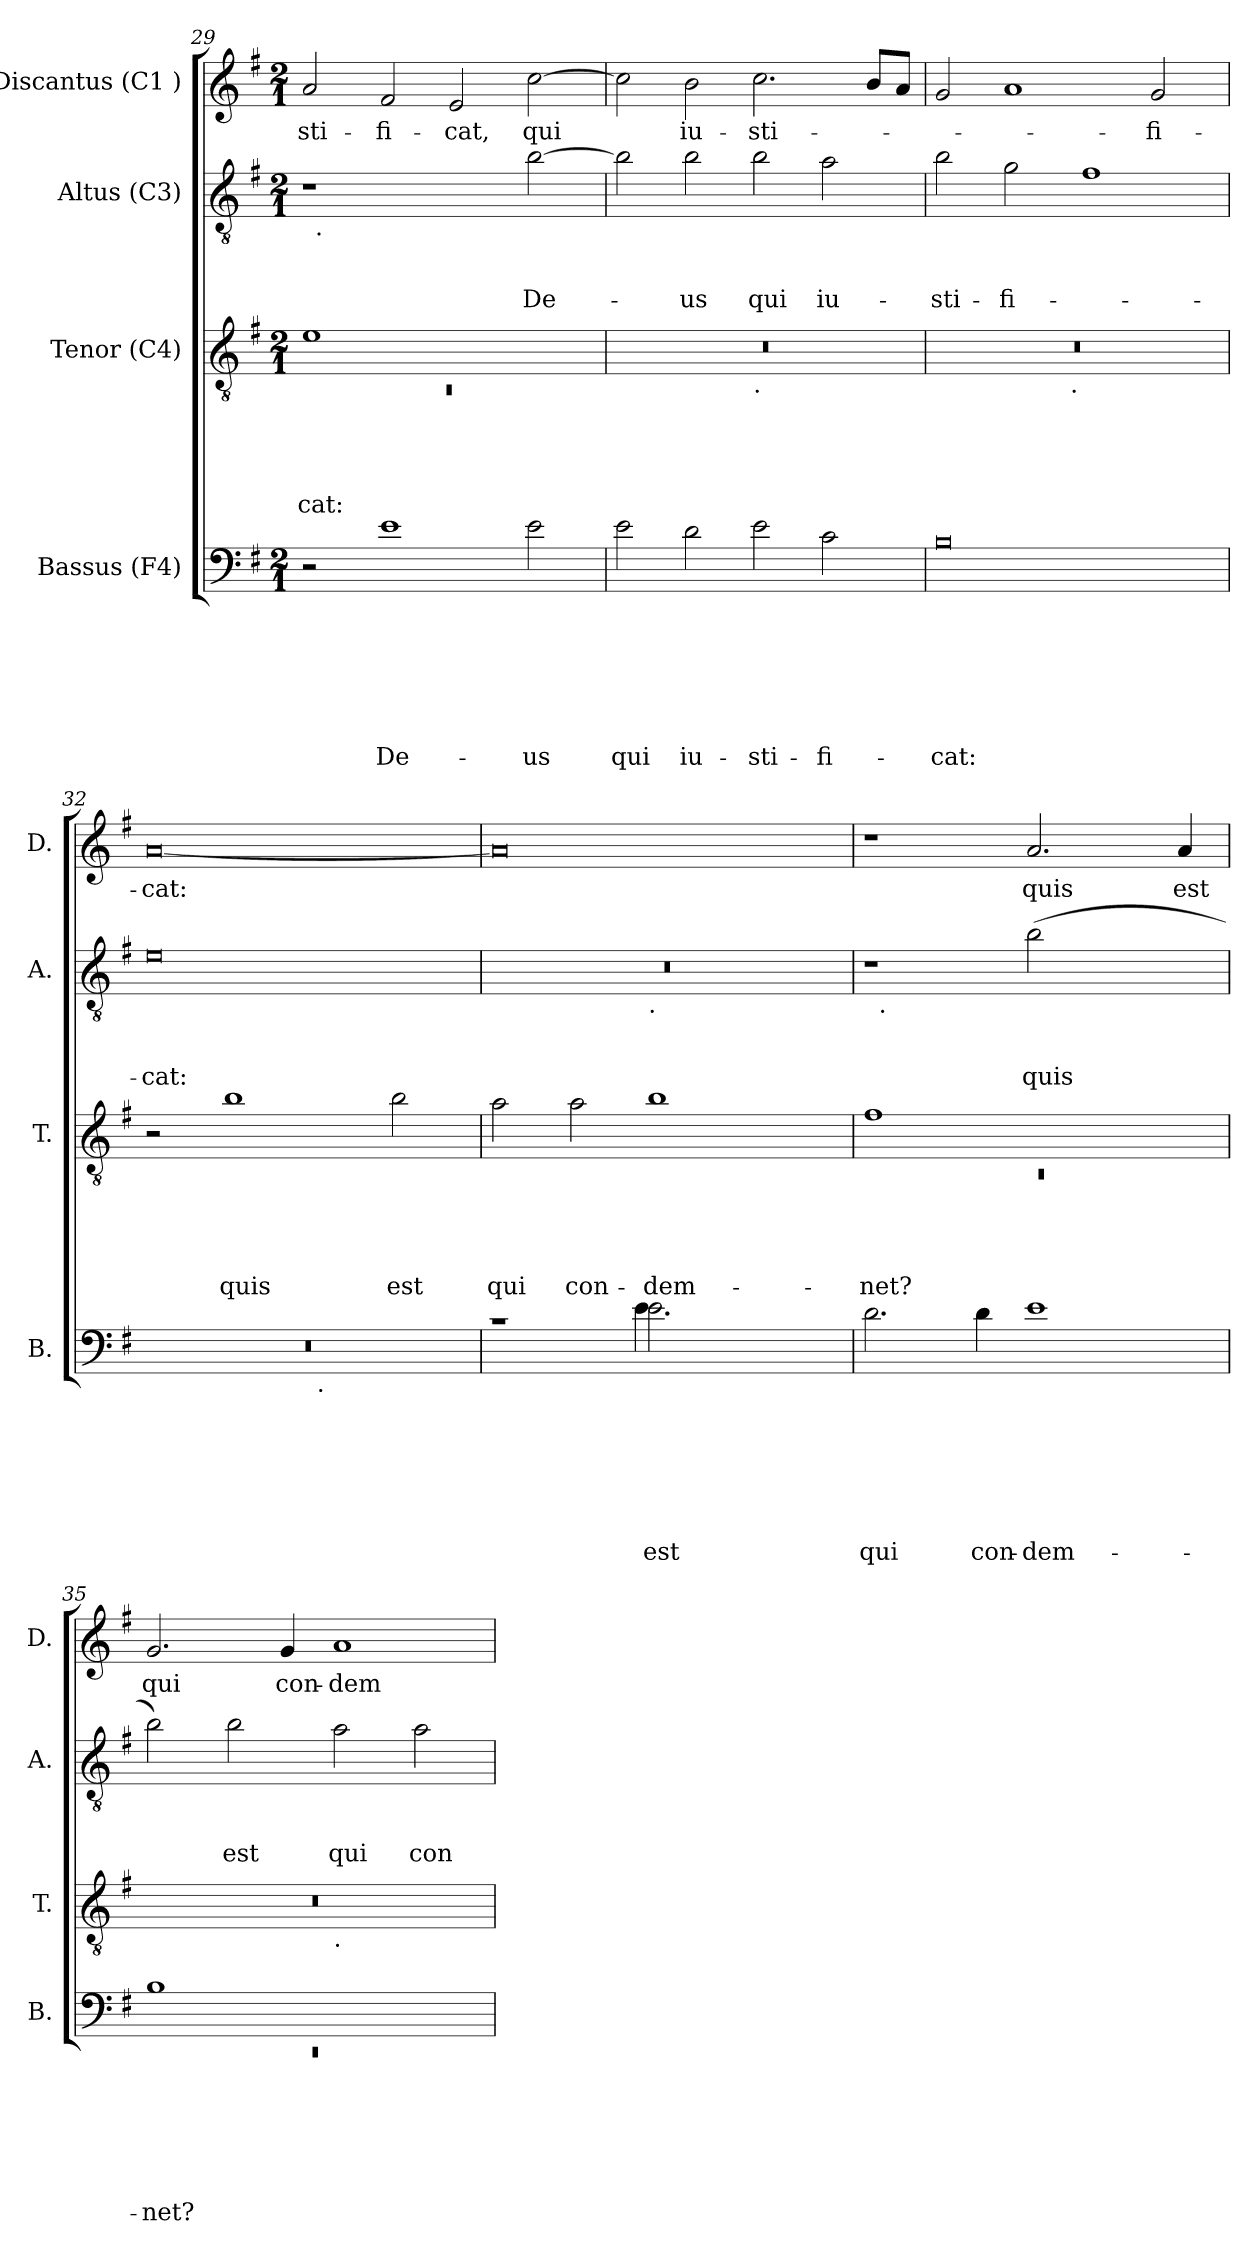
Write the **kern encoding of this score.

**kern	**text	**text	**text	**text	**text	**text	**text	**kern	**text	**text	**text	**text	**text	**kern	**text	**text	**text	**kern	**text
*part4	*part4	*part4	*part4	*part4	*part4	*part4	*part4	*part3	*part3	*part3	*part3	*part3	*part3	*part2	*part2	*part2	*part2	*part1	*part1
*staff4	*staff4	*staff4	*staff4	*staff4	*staff4	*staff4	*staff4	*staff3	*staff3	*staff3	*staff3	*staff3	*staff3	*staff2	*staff2	*staff2	*staff2	*staff1	*staff1
*I"Bassus (F4)	*	*	*	*	*	*	*	*I"Tenor (C4)	*	*	*	*	*	*I"Altus (C3)	*	*	*	*I"Discantus (C1 )	*
*I'B.	*	*	*	*	*	*	*	*I'T.	*	*	*	*	*	*I'A.	*	*	*	*I'D.	*
*clefF4	*	*	*	*	*	*	*	*clefGv2	*	*	*	*	*	*clefGv2	*	*	*	*clefG2	*
*k[f#]	*	*	*	*	*	*	*	*k[f#]	*	*	*	*	*	*k[f#]	*	*	*	*k[f#]	*
*G:	*	*	*	*	*	*	*	*G:	*	*	*	*	*	*G:	*	*	*	*G:	*
*M2/1	*	*	*	*	*	*	*	*M2/1	*	*	*	*	*	*M2/1	*	*	*	*M2/1	*
=29	=29	=29	=29	=29	=29	=29	=29	=29	=29	=29	=29	=29	=29	=29	=29	=29	=29	=29	=29
*	*	*	*	*	*	*	*	*^	*	*	*	*	*	*	*	*	*	*	*
!	!	!	!	!	!	!	!	!	!LO:N:vis=1	!	!	!	!	!LO:LY:b	!	!	!	!	!	!LO:LY:b
*	*	*	*	*	*	*	*	*	*	*	*	*	*	*	*^	*	*	*	*	*
2r	.	.	.	.	.	.	.	1e	0rC	.	.	.	.	-cat:	1r	32ryy	.	.	.	2a/	-sti-
!	!	!	!	!	!	!	!	!	!	!	!	!	!	!	!	!LO:TX:b:t=.	!	!	!	!	!
.	.	.	.	.	.	.	.	.	.	.	.	.	.	.	.	1ryy	.	.	.	.	.
!	!	!	!	!	!	!	!LO:LY:b	!	!	!	!	!	!	!	!	!	!	!	!	!	!LO:LY:b
1e	.	.	.	.	.	.	De-	.	.	.	.	.	.	.	.	.	.	.	.	2f#/	-fi-
!	!	!	!	!	!	!	!	!	!	!	!	!	!	!	!	!	!	!	!	!	!LO:LY:b
.	.	.	.	.	.	.	.	1ryy	.	.	.	.	.	.	2ryy	.	.	.	.	2e/	-cat,
.	.	.	.	.	.	.	.	.	.	.	.	.	.	.	.	2ryy	.	.	.	.	.
!	!	!	!	!	!	!	!LO:LY:b	!	!	!	!	!	!	!	!	!	!	!	!LO:LY:b	!	!LO:LY:b
2e\	.	.	.	.	.	.	-us	.	.	.	.	.	.	.	[>2b\	.	.	.	De-	[>2cc\	qui
.	.	.	.	.	.	.	.	.	.	.	.	.	.	.	.	4...ryy	.	.	.	.	.
=30	=30	=30	=30	=30	=30	=30	=30	=30	=30	=30	=30	=30	=30	=30	=30	=30	=30	=30	=30	=30	=30
!	!	!	!	!	!	!	!LO:LY:b	!	!	!	!	!	!	!	!	!	!	!	!	!	!
*	*	*	*	*	*	*	*	*	*	*	*	*	*	*	*v	*v	*	*	*	*	*
2e\	.	.	.	.	.	.	qui	0r	1ryy	.	.	.	.	.	2b\]	.	.	.	2cc\]	.
!	!	!	!	!	!	!	!LO:LY:b	!	!	!	!	!	!	!	!	!	!	!LO:LY:b	!	!LO:LY:b
2d\	.	.	.	.	.	.	iu-	.	.	.	.	.	.	.	2b\	.	.	-us	2b\	iu-
!	!	!	!	!	!	!	!	!	!LO:TX:b:t=.	!	!	!	!	!	!	!	!	!	!	!
!	!	!	!	!	!	!	!LO:LY:b	!	!	!	!	!	!	!	!	!	!	!LO:LY:b	!	!LO:LY:b
2e\	.	.	.	.	.	.	-sti-	.	1ryy	.	.	.	.	.	2b\	.	.	qui	2.cc\	-sti-
!	!	!	!	!	!	!	!LO:LY:b	!	!	!	!	!	!	!	!	!	!	!LO:LY:b	!	!
2c\	.	.	.	.	.	.	-fi-	.	.	.	.	.	.	.	2a\	.	.	iu-	.	.
.	.	.	.	.	.	.	.	.	.	.	.	.	.	.	.	.	.	.	8b/L	.
.	.	.	.	.	.	.	.	.	.	.	.	.	.	.	.	.	.	.	8a/J	.
=31	=31	=31	=31	=31	=31	=31	=31	=31	=31	=31	=31	=31	=31	=31	=31	=31	=31	=31	=31	=31
!	!	!	!	!	!	!	!LO:LY:b	!	!	!	!	!	!	!	!	!	!	!LO:LY:b	!	!
0B	.	.	.	.	.	.	-cat:	0r	2ryy	.	.	.	.	.	2b\	.	.	-sti-	2g/	.
!	!	!	!	!	!	!	!	!	!	!	!	!	!	!	!	!	!	!LO:LY:b	!	!
.	.	.	.	.	.	.	.	.	4...ryy	.	.	.	.	.	2g\	.	.	-fi-	1a	.
!	!	!	!	!	!	!	!	!	!LO:TX:b:t=.	!	!	!	!	!	!	!	!	!	!	!
.	.	.	.	.	.	.	.	.	1ryy	.	.	.	.	.	.	.	.	.	.	.
.	.	.	.	.	.	.	.	.	.	.	.	.	.	.	1f#	.	.	.	.	.
!	!	!	!	!	!	!	!	!	!	!	!	!	!	!	!	!	!	!	!	!LO:LY:b
.	.	.	.	.	.	.	.	.	.	.	.	.	.	.	.	.	.	.	2g/	-fi-
.	.	.	.	.	.	.	.	.	32ryy	.	.	.	.	.	.	.	.	.	.	.
!!LO:LB:g=z
=32	=32	=32	=32	=32	=32	=32	=32	=32	=32	=32	=32	=32	=32	=32	=32	=32	=32	=32	=32	=32
!	!	!	!	!	!	!	!	!	!	!	!	!	!	!	!	!	!	!LO:LY:b	!	!LO:LY:b
*^	*	*	*	*	*	*	*	*v	*v	*	*	*	*	*	*	*	*	*	*	*
0r	1ryy	.	.	.	.	.	.	.	2r	.	.	.	.	.	0e	.	.	-cat:	[<0a	-cat:
!	!	!	!	!	!	!	!	!	!	!	!	!	!	!LO:LY:b	!	!	!	!	!	!
.	.	.	.	.	.	.	.	.	1b	.	.	.	.	quis	.	.	.	.	.	.
.	32ryy	.	.	.	.	.	.	.	.	.	.	.	.	.	.	.	.	.	.	.
!	!LO:TX:b:t=.	!	!	!	!	!	!	!	!	!	!	!	!	!	!	!	!	!	!	!
.	2ryy	.	.	.	.	.	.	.	.	.	.	.	.	.	.	.	.	.	.	.
!	!	!	!	!	!	!	!	!	!	!	!	!	!	!LO:LY:b	!	!	!	!	!	!
.	.	.	.	.	.	.	.	.	2b\	.	.	.	.	est	.	.	.	.	.	.
.	4...ryy	.	.	.	.	.	.	.	.	.	.	.	.	.	.	.	.	.	.	.
=33	=33	=33	=33	=33	=33	=33	=33	=33	=33	=33	=33	=33	=33	=33	=33	=33	=33	=33	=33	=33
!	!	!	!	!	!	!	!	!	!	!	!	!	!	!LO:LY:b	!	!	!	!	!	!
*	*	*	*	*	*	*	*	*	*	*	*	*	*	*	*^	*	*	*	*	*
1rc	1ryy	.	.	.	.	.	.	.	2a\	.	.	.	.	qui	0r	1ryy	.	.	.	0a]	.
!	!	!	!	!	!	!	!	!	!	!	!	!	!	!LO:LY:b	!	!	!	!	!	!	!
.	.	.	.	.	.	.	.	.	2a\	.	.	.	.	con-	.	.	.	.	.	.	.
!	!	!	!	!	!	!	!	!	!	!	!	!	!	!	!	!LO:TX:b:t=.	!	!	!	!	!
!	!	!	!	!	!	!	!	!LO:LY:b	!	!	!	!	!	!	!	!	!	!	!	!	!
!	!	!	!	!	!	!	!	!LO:LY:b	!	!	!	!	!	!LO:LY:b	!	!	!	!	!	!	!
2.e\	4e\	.	.	.	.	.	.	est	1b	.	.	.	.	-dem-	.	1ryy	.	.	.	.	.
.	4ryy	.	.	.	.	.	.	.	.	.	.	.	.	.	.	.	.	.	.	.	.
.	2ryy	.	.	.	.	.	.	.	.	.	.	.	.	.	.	.	.	.	.	.	.
4ryy	.	.	.	.	.	.	.	.	.	.	.	.	.	.	.	.	.	.	.	.	.
*v	*v	*	*	*	*	*	*	*	*	*	*	*	*	*	*	*	*	*	*	*	*
=34	=34	=34	=34	=34	=34	=34	=34	=34	=34	=34	=34	=34	=34	=34	=34	=34	=34	=34	=34	=34
*	*	*	*	*	*	*	*	*^	*	*	*	*	*	*	*	*	*	*	*	*
!	!	!	!	!	!	!	!LO:LY:b	!	!LO:N:vis=1	!	!	!	!	!LO:LY:b	!	!	!	!	!	!	!
2.d\	.	.	.	.	.	.	qui	1f#	0rC	.	.	.	.	-net?	1r	32ryy	.	.	.	1r	.
!	!	!	!	!	!	!	!	!	!	!	!	!	!	!	!	!LO:TX:b:t=.	!	!	!	!	!
.	.	.	.	.	.	.	.	.	.	.	.	.	.	.	.	1ryy	.	.	.	.	.
!	!	!	!	!	!	!	!LO:LY:b	!	!	!	!	!	!	!	!	!	!	!	!	!	!
4d\	.	.	.	.	.	.	con-	.	.	.	.	.	.	.	.	.	.	.	.	.	.
!	!	!	!	!	!	!	!LO:LY:b:rj	!	!	!	!	!	!	!	!	!	!	!	!LO:LY:b	!	!LO:LY:b
1e	.	.	.	.	.	.	-dem-	1ryy	.	.	.	.	.	.	(>2b\	.	.	.	quis	2.a/	quis
.	.	.	.	.	.	.	.	.	.	.	.	.	.	.	.	2ryy	.	.	.	.	.
.	.	.	.	.	.	.	.	.	.	.	.	.	.	.	2ryy	.	.	.	.	.	.
.	.	.	.	.	.	.	.	.	.	.	.	.	.	.	.	4...ryy	.	.	.	.	.
!	!	!	!	!	!	!	!	!	!	!	!	!	!	!	!	!	!	!	!	!	!LO:LY:b
.	.	.	.	.	.	.	.	.	.	.	.	.	.	.	.	.	.	.	.	4a/	est
=35	=35	=35	=35	=35	=35	=35	=35	=35	=35	=35	=35	=35	=35	=35	=35	=35	=35	=35	=35	=35	=35
*^	*	*	*	*	*	*	*	*	*	*	*	*	*	*	*	*	*	*	*	*	*
!	!LO:N:vis=1	!	!	!	!	!	!	!LO:LY:b	!	!	!	!	!	!	!	!	!	!	!	!	!	!LO:LY:b
*	*	*	*	*	*	*	*	*	*	*	*	*	*	*	*	*v	*v	*	*	*	*	*
1B	0rEE	.	.	.	.	.	.	-net?	0r	1ryy	.	.	.	.	.	2b\)	.	.	.	2.g/	qui
!	!	!	!	!	!	!	!	!	!	!	!	!	!	!	!	!	!	!	!LO:LY:b	!	!
.	.	.	.	.	.	.	.	.	.	.	.	.	.	.	.	2b\	.	.	est	.	.
!	!	!	!	!	!	!	!	!	!	!	!	!	!	!	!	!	!	!	!	!	!LO:LY:b
.	.	.	.	.	.	.	.	.	.	.	.	.	.	.	.	.	.	.	.	4g/	con-
!	!	!	!	!	!	!	!	!	!	!LO:TX:b:t=.	!	!	!	!	!	!	!	!	!	!	!
!	!	!	!	!	!	!	!	!	!	!	!	!	!	!	!	!	!	!	!LO:LY:b	!	!LO:LY:b:rj
1ryy	.	.	.	.	.	.	.	.	.	1ryy	.	.	.	.	.	2a\	.	.	qui	1a	-dem-
!	!	!	!	!	!	!	!	!	!	!	!	!	!	!	!	!	!	!	!LO:LY:b	!	!
.	.	.	.	.	.	.	.	.	.	.	.	.	.	.	.	2a\	.	.	con-	.	.
*v	*v	*	*	*	*	*	*	*	*	*	*	*	*	*	*	*	*	*	*	*	*
*	*	*	*	*	*	*	*	*v	*v	*	*	*	*	*	*	*	*	*	*	*
=	=	=	=	=	=	=	=	=	=	=	=	=	=	=	=	=	=	=	=
*-	*-	*-	*-	*-	*-	*-	*-	*-	*-	*-	*-	*-	*-	*-	*-	*-	*-	*-	*-
